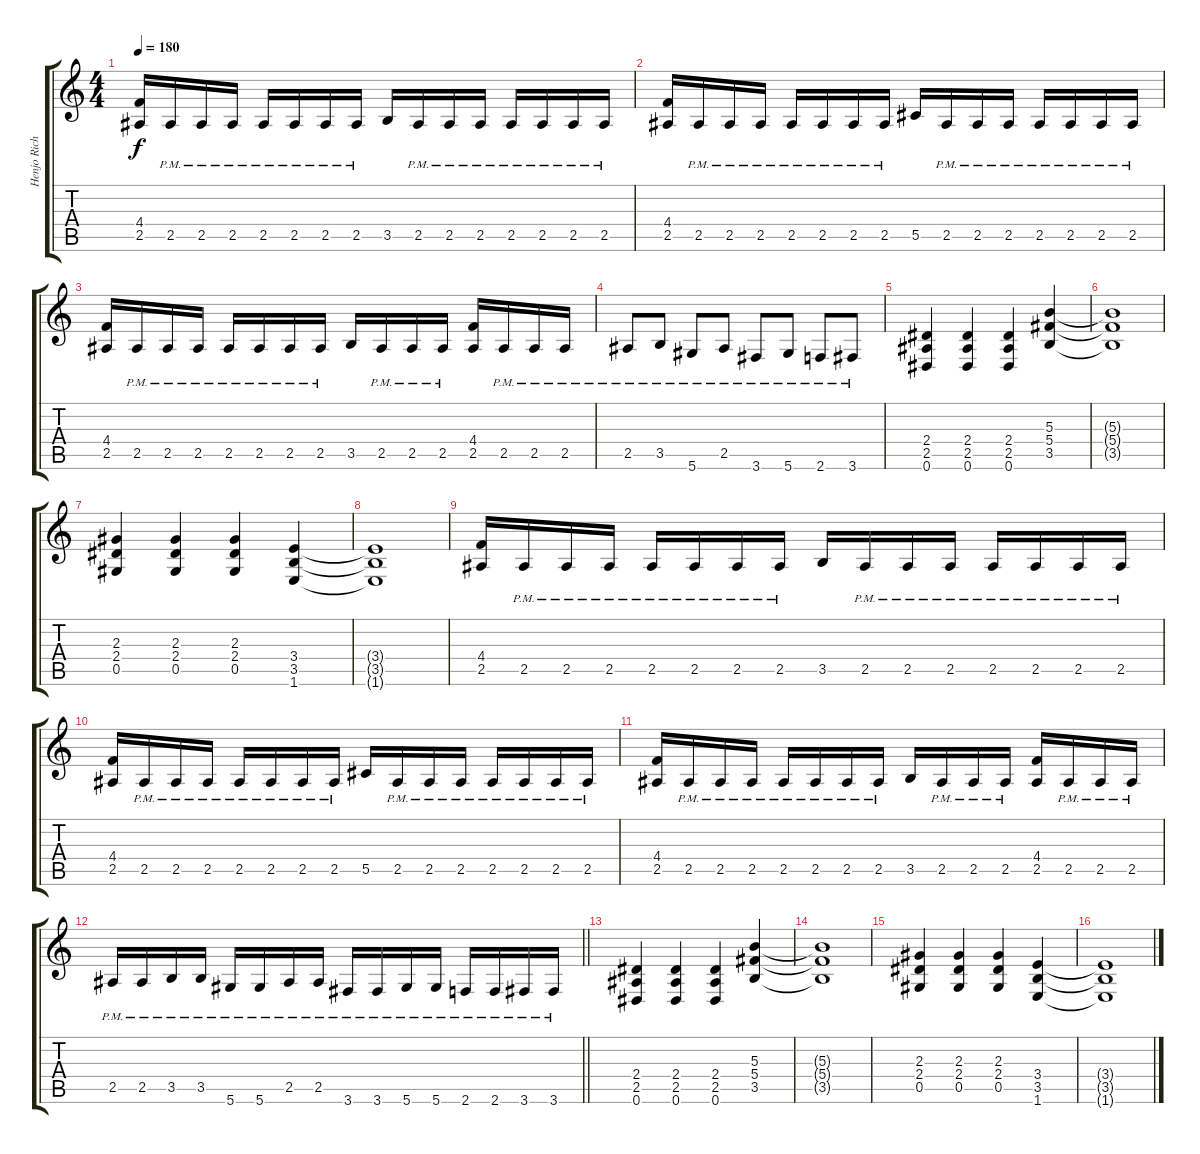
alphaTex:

\track ("Henjo Richter Lead 1" "Henjo Rich") {instrument distortionguitar}
\staff {score tabs}
\tuning (Eb4 Bb3 Gb3 Db3 Ab2 Eb2) {hide}
\ts (4 4)
\tempo 180
\clef g2
\ks c
(4.4 2.5).16{dy f} 2.5{pm}.16 2.5{pm}.16 2.5{pm}.16 2.5{pm}.16 2.5{pm}.16 2.5{pm}.16 2.5{pm}.16 3.5.16 2.5{pm}.16 2.5{pm}.16 2.5{pm}.16 2.5{pm}.16 2.5{pm}.16 2.5{pm}.16 2.5{pm}.16 |
(4.4 2.5).16 2.5{pm}.16 2.5{pm}.16 2.5{pm}.16 2.5{pm}.16 2.5{pm}.16 2.5{pm}.16 2.5{pm}.16 5.5.16 2.5{pm}.16 2.5{pm}.16 2.5{pm}.16 2.5{pm}.16 2.5{pm}.16 2.5{pm}.16 2.5{pm}.16 |
(4.4 2.5).16 2.5{pm}.16 2.5{pm}.16 2.5{pm}.16 2.5{pm}.16 2.5{pm}.16 2.5{pm}.16 2.5{pm}.16 3.5.16 2.5{pm}.16 2.5{pm}.16 2.5{pm}.16 (4.4 2.5).16 2.5{pm}.16 2.5{pm}.16 2.5{pm}.16 |
2.5{pm}.8 3.5{pm}.8 5.6{pm}.8 2.5{pm}.8 3.6{pm}.8 5.6{pm}.8 2.6{pm}.8 3.6{pm}.8 |
(2.4 2.5 0.6).4 (2.4 2.5 0.6).4 (2.4 2.5 0.6).4 (5.3 5.4 3.5).4 |
(5.3{t} 5.4{t} 3.5{t}).1 |
(2.3 2.4 0.5).4 (2.3 2.4 0.5).4 (2.3 2.4 0.5).4 (3.4 3.5 1.6).4 |
(3.4{t} 3.5{t} 1.6{t}).1 |
(4.4 2.5).16 2.5{pm}.16 2.5{pm}.16 2.5{pm}.16 2.5{pm}.16 2.5{pm}.16 2.5{pm}.16 2.5{pm}.16 3.5.16 2.5{pm}.16 2.5{pm}.16 2.5{pm}.16 2.5{pm}.16 2.5{pm}.16 2.5{pm}.16 2.5{pm}.16 |
(4.4 2.5).16 2.5{pm}.16 2.5{pm}.16 2.5{pm}.16 2.5{pm}.16 2.5{pm}.16 2.5{pm}.16 2.5{pm}.16 5.5.16 2.5{pm}.16 2.5{pm}.16 2.5{pm}.16 2.5{pm}.16 2.5{pm}.16 2.5{pm}.16 2.5{pm}.16 |
(4.4 2.5).16 2.5{pm}.16 2.5{pm}.16 2.5{pm}.16 2.5{pm}.16 2.5{pm}.16 2.5{pm}.16 2.5{pm}.16 3.5.16 2.5{pm}.16 2.5{pm}.16 2.5{pm}.16 (4.4 2.5).16 2.5{pm}.16 2.5{pm}.16 2.5{pm}.16 |
\barLineRight lightlight
2.5{pm}.16 2.5{pm}.16 3.5{pm}.16 3.5{pm}.16 5.6{pm}.16 5.6{pm}.16 2.5{pm}.16 2.5{pm}.16 3.6{pm}.16 3.6{pm}.16 5.6{pm}.16 5.6{pm}.16 2.6{pm}.16 2.6{pm}.16 3.6{pm}.16 3.6{pm}.16 |
(2.4 2.5 0.6).4{volume 10} (2.4 2.5 0.6).4 (2.4 2.5 0.6).4 (5.3 5.4 3.5).4 |
(5.3{t} 5.4{t} 3.5{t}).1 |
(2.3 2.4 0.5).4 (2.3 2.4 0.5).4 (2.3 2.4 0.5).4 (3.4 3.5 1.6).4 |
(3.4{t} 3.5{t} 1.6{t}).1
